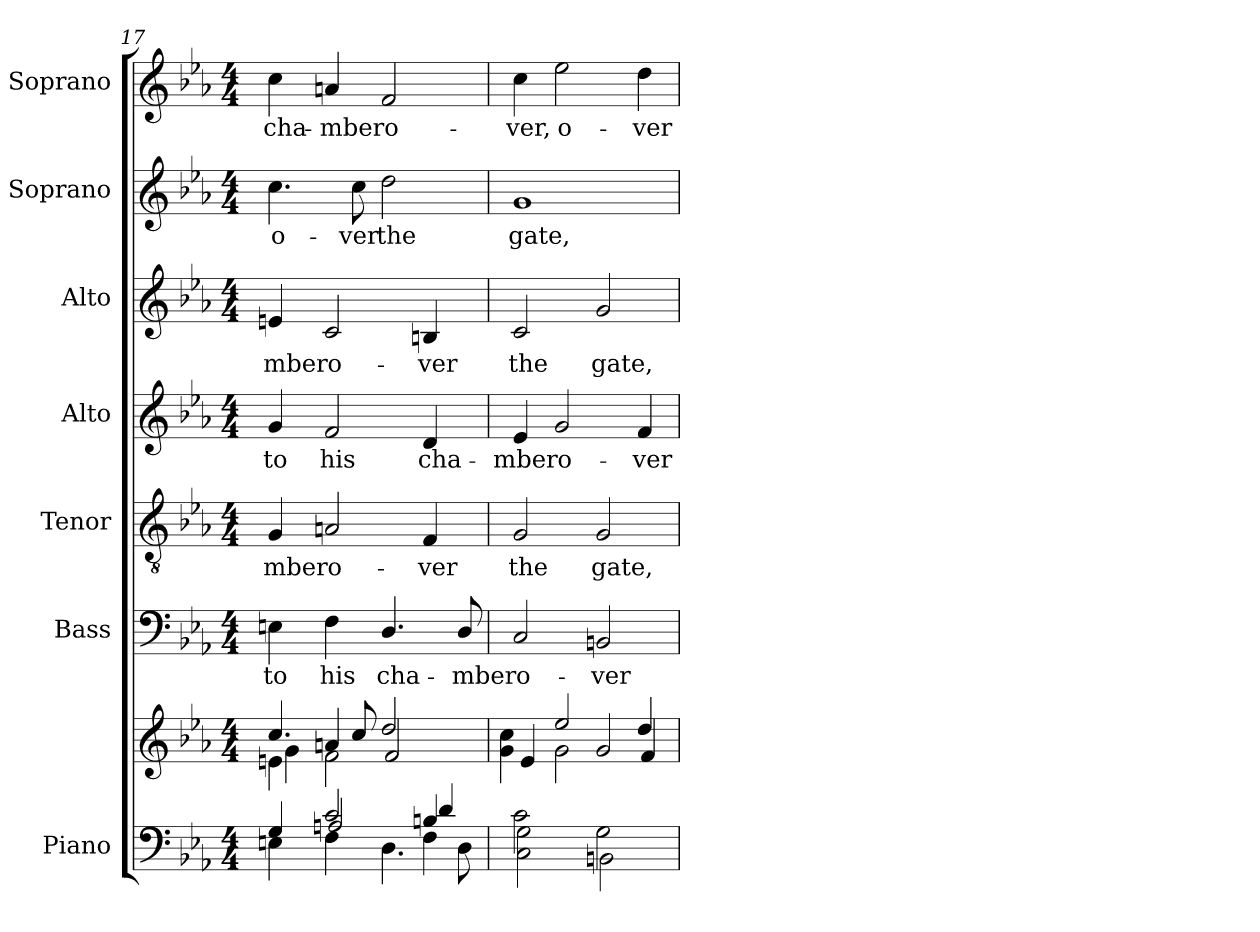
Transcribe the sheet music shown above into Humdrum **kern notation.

**kern	**kern	**kern	**text	**kern	**text	**kern	**text	**kern	**text	**kern	**text	**kern	**text
*part7	*part7	*part6	*part6	*part5	*part5	*part4	*part4	*part3	*part3	*part2	*part2	*part1	*part1
*staff8	*staff7	*staff6	*staff6	*staff5	*staff5	*staff4	*staff4	*staff3	*staff3	*staff2	*staff2	*staff1	*staff1
*I"Piano	*	*I"Bass	*	*I"Tenor	*	*I"Alto	*	*I"Alto	*	*I"Soprano	*	*I"Soprano	*
*	*	*I'B.	*	*I'T.	*	*	*	*I'A.	*	*	*	*I'S.	*
*clefF4	*clefG2	*clefF4	*	*clefGv2	*	*clefG2	*	*clefG2	*	*clefG2	*	*clefG2	*
*	*	*	*	*ITrd7c12	*	*	*	*	*	*	*	*	*
*k[b-e-a-]	*k[b-e-a-]	*k[b-e-a-]	*	*k[b-e-a-]	*	*k[b-e-a-]	*	*k[b-e-a-]	*	*k[b-e-a-]	*	*k[b-e-a-]	*
*E-:	*E-:	*E-:	*	*E-:	*	*E-:	*	*E-:	*	*E-:	*	*E-:	*
*M4/4	*M4/4	*M4/4	*	*M4/4	*	*M4/4	*	*M4/4	*	*M4/4	*	*M4/4	*
=17	=17	=17	=17	=17	=17	=17	=17	=17	=17	=17	=17	=17	=17
*^	*^	*	*	*	*	*	*	*	*	*	*	*	*
*	*^	*	*^	*	*	*	*	*	*	*	*	*	*	*	*
*	*	*^	*	*	*^	*	*	*	*	*	*	*	*	*	*	*	*
!	!	!	!	!	!	!	!	!	!LO:LY:b:color=#000000	!	!	!	!	!	!	!	!	!	!
!	!	!	!	!	!	!	!	!	!	!	!LO:LY:b:color=#000000	!	!	!	!	!	!	!	!
!	!	!	!	!	!	!	!	!	!	!	!	!	!LO:LY:b:color=#000000	!	!	!	!	!	!
!	!	!	!	!	!	!	!	!	!	!	!	!	!	!	!LO:LY:b:color=#000000	!	!	!	!
!	!	!	!	!	!	!	!	!	!	!	!	!	!	!	!	!	!LO:LY:b:color=#000000	!	!
!	!	!	!	!	!	!	!	!	!	!	!	!	!	!	!	!	!	!	!LO:LY:b:color=#000000
4ryy	2.ryy	4Gi/	4Eni\	4.cci/	4cci/yy	4eni\	4gi\	4Eni\	to	4GGi/	-mber	4gi/	to	4eni/	-mber	4.cci\	o-	4cci\	cha-
!	!	!	!	!	!	!	!	!	!LO:LY:b:color=#000000	!	!	!	!	!	!	!	!	!	!
!	!	!	!	!	!	!	!	!	!	!	!LO:LY:b:color=#000000	!	!	!	!	!	!	!	!
!	!	!	!	!	!	!	!	!	!	!	!	!	!LO:LY:b:color=#000000	!	!	!	!	!	!
!	!	!	!	!	!	!	!	!	!	!	!	!	!	!	!LO:LY:b:color=#000000	!	!	!	!
!	!	!	!	!	!	!	!	!	!	!	!	!	!	!	!	!	!	!	!LO:LY:b:color=#000000
2ci/	.	2Ani/	4Fi\	.	4ani/	2.ryy	2fi\	4Fi\	his	2AAni/	o-	2fi/	his	2ci/	o-	.	.	4ani/	-mber
!	!	!	!	!	!	!	!	!	!	!	!	!	!	!	!	!	!LO:LY:b:color=#000000	!	!
.	.	.	.	8cci/	.	.	.	.	.	.	.	.	.	.	.	8cci\	-ver	.	.
!	!	!	!	!	!	!	!	!	!LO:LY:b:color=#000000	!	!	!	!	!	!	!	!	!	!
!	!	!	!	!	!	!	!	!	!	!	!	!	!	!	!	!	!LO:LY:b:color=#000000	!	!
!	!	!	!	!	!	!	!	!	!	!	!	!	!	!	!	!	!	!	!LO:LY:b:color=#000000
.	.	.	4.Di\	2ddi/	2fi/	.	.	4.Di/	cha-	.	.	.	.	.	.	2ddi\	the	2fi/	o-
!	!	!	!	!	!	!	!	!	!	!	!LO:LY:b:color=#000000	!	!	!	!	!	!	!	!
!	!	!	!	!	!	!	!	!	!	!	!	!	!LO:LY:b:color=#000000	!	!	!	!	!	!
!	!	!	!	!	!	!	!	!	!	!	!	!	!	!	!LO:LY:b:color=#000000	!	!	!	!
4Bni/	4di/	4Fi\	.	.	.	.	4ryy	.	.	4FFi/	-ver	4di/	cha-	4Bni/	-ver	.	.	.	.
!	!	!	!	!	!	!	!	!	!LO:LY:b:color=#000000	!	!	!	!	!	!	!	!	!	!
.	.	.	8Di\	.	.	.	.	8Di/	-mber	.	.	.	.	.	.	.	.	.	.
*	*	*v	*v	*	*	*	*	*	*	*	*	*	*	*	*	*	*	*	*
=18	=18	=18	=18	=18	=18	=18	=18	=18	=18	=18	=18	=18	=18	=18	=18	=18	=18	=18
*	*	*^	*	*	*	*	*	*	*	*	*	*	*	*	*	*	*	*
!	!	!	!	!	!	!	!	!	!LO:LY:b:color=#000000	!	!	!	!	!	!	!	!	!	!
*	*	*v	*v	*	*	*	*	*	*	*	*	*	*	*	*	*	*	*	*
*	*	*^	*	*	*	*	*	*	*	*	*	*	*	*	*	*	*	*
!	!	!	!	!	!	!	!	!	!	!	!LO:LY:b:color=#000000	!	!	!	!	!	!	!	!
*	*	*v	*v	*	*	*	*	*	*	*	*	*	*	*	*	*	*	*	*
*	*	*^	*	*	*	*	*	*	*	*	*	*	*	*	*	*	*	*
!	!	!	!	!	!	!	!	!	!	!	!	!	!LO:LY:b:color=#000000	!	!	!	!	!	!
*	*	*v	*v	*	*	*	*	*	*	*	*	*	*	*	*	*	*	*	*
*	*	*^	*	*	*	*	*	*	*	*	*	*	*	*	*	*	*	*
!	!	!	!	!	!	!	!	!	!	!	!	!	!	!	!LO:LY:b:color=#000000	!	!	!	!
*	*	*v	*v	*	*	*	*	*	*	*	*	*	*	*	*	*	*	*	*
*	*	*^	*	*	*	*	*	*	*	*	*	*	*	*	*	*	*	*
!	!	!	!	!	!	!	!	!	!	!	!	!	!	!	!	!	!LO:LY:b:color=#000000	!	!
*	*	*v	*v	*	*	*	*	*	*	*	*	*	*	*	*	*	*	*	*
*	*	*^	*	*	*	*	*	*	*	*	*	*	*	*	*	*	*	*
!	!	!	!	!	!	!	!	!	!	!	!	!	!	!	!	!	!	!	!LO:LY:b:color=#000000
*	*	*v	*v	*	*	*	*	*	*	*	*	*	*	*	*	*	*	*	*
2ci\	2Gi\	2Ci\	1giyy	4gi\ 4cci	2ryy	4e-i/	2Ci/	o-	2GGi/	the	4e-i/	-mber	2ci/	the	1gi	gate,	4cci\	-ver,
!	!	!	!	!	!	!	!	!	!	!	!	!LO:LY:b:color=#000000	!	!	!	!	!	!
!	!	!	!	!	!	!	!	!	!	!	!	!	!	!	!	!	!	!LO:LY:b:color=#000000
.	.	.	.	2ee-i/	.	2gi\	.	.	.	.	2gi/	o-	.	.	.	.	2ee-i\	o-
!	!	!	!	!	!	!	!	!LO:LY:b:color=#000000	!	!	!	!	!	!	!	!	!	!
!	!	!	!	!	!	!	!	!	!	!LO:LY:b:color=#000000	!	!	!	!	!	!	!	!
!	!	!	!	!	!	!	!	!	!	!	!	!	!	!LO:LY:b:color=#000000	!	!	!	!
2ryy	2Gi\	2BBni\	.	.	2gi/	.	2BBni/	-ver	2GGi/	gate,	.	.	2gi/	gate,	.	.	.	.
!	!	!	!	!	!	!	!	!	!	!	!	!LO:LY:b:color=#000000	!	!	!	!	!	!
!	!	!	!	!	!	!	!	!	!	!	!	!	!	!	!	!	!	!LO:LY:b:color=#000000
.	.	.	.	4ddi/	.	4fi/	.	.	.	.	4fi/	-ver	.	.	.	.	4ddi\	-ver
*v	*v	*v	*	*	*	*	*	*	*	*	*	*	*	*	*	*	*	*
*	*v	*v	*v	*v	*	*	*	*	*	*	*	*	*	*	*	*
=	=	=	=	=	=	=	=	=	=	=	=	=	=
*-	*-	*-	*-	*-	*-	*-	*-	*-	*-	*-	*-	*-	*-
